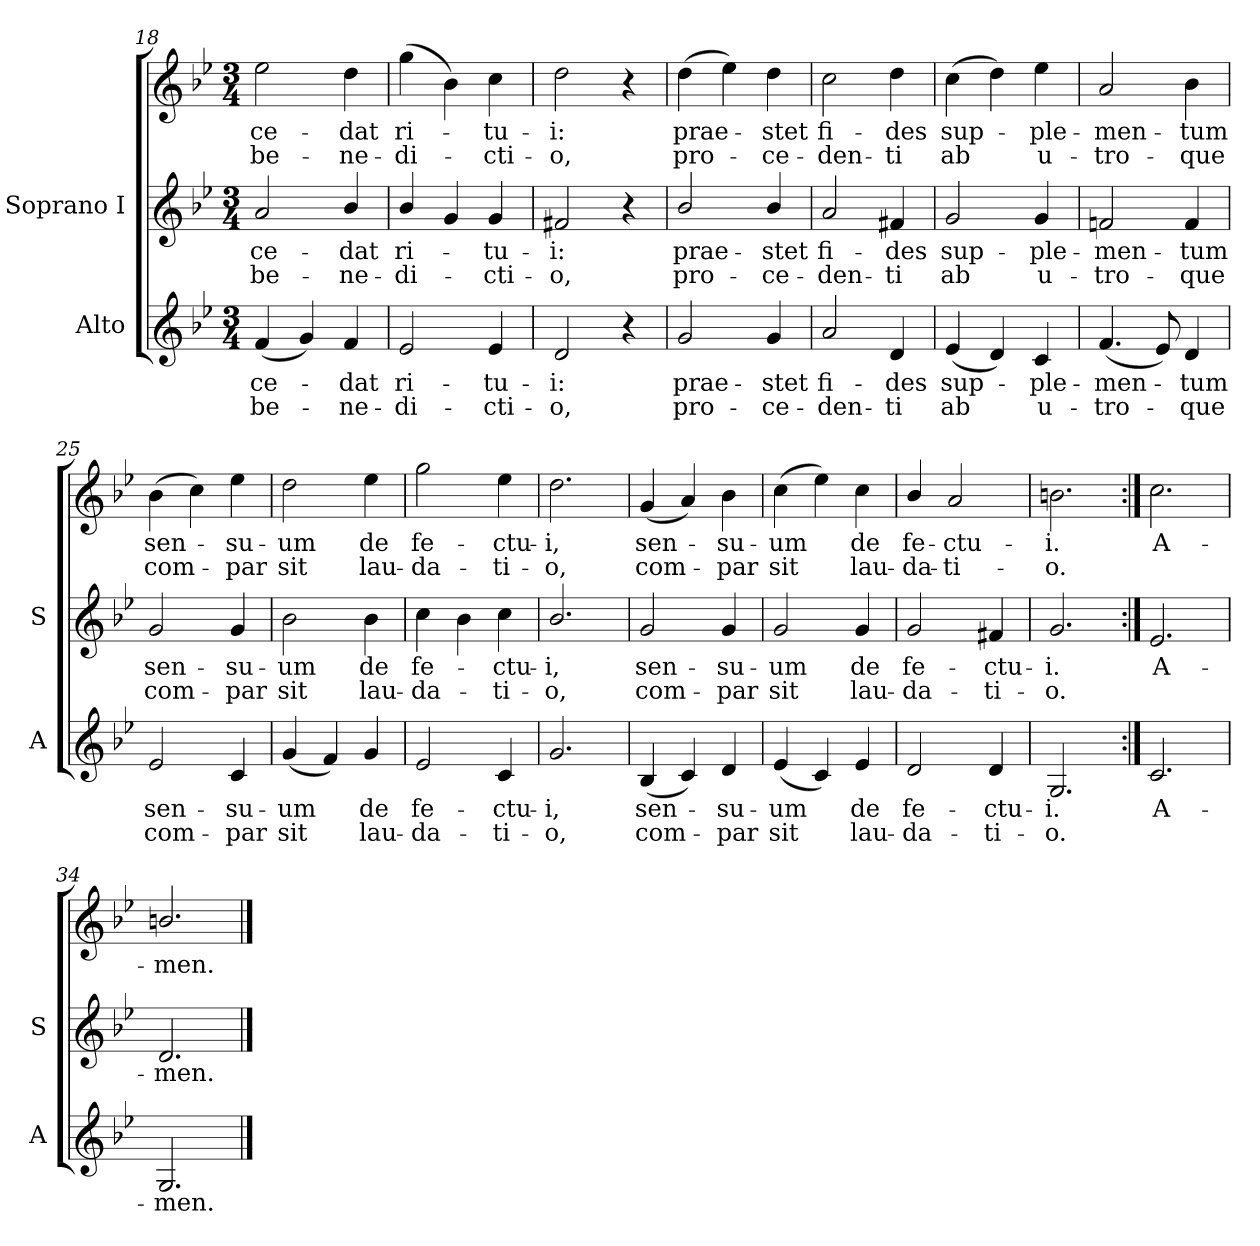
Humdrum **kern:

**kern	**text	**text	**kern	**text	**text	**kern	**text	**text
*part2	*part2	*part2	*part1	*part1	*part1	*part1	*part1	*part1
*staff3	*staff3	*staff3	*staff2	*staff2	*staff2	*staff1	*staff1	*staff1
*I"Alto	*	*	*I"Soprano I	*	*	*	*	*
*I'A	*	*	*I'S	*	*	*	*	*
!!LO:LB:g=z
*clefG2	*	*	*clefG2	*	*	*clefG2	*	*
*k[b-e-]	*	*	*k[b-e-]	*	*	*k[b-e-]	*	*
*B-:	*	*	*B-:	*	*	*B-:	*	*
*M3/4	*	*	*M3/4	*	*	*M3/4	*	*
=18	=18	=18	=18	=18	=18	=18	=18	=18
!	!LO:LY:b	!LO:LY:b	!	!LO:LY:b	!LO:LY:b	!	!LO:LY:b	!LO:LY:b
(<4f	ce-	be-	2a	-ce-	-be-	2ee-	ce-	-be-
4g)	.	.	.	.	.	.	.	.
!	!LO:LY:b	!LO:LY:b	!	!LO:LY:b	!LO:LY:b	!	!LO:LY:b	!LO:LY:b
4f	dat	ne-	4b-/	-dat	ne-	4dd	-dat	ne-
=19	=19	=19	=19	=19	=19	=19	=19	=19
!	!LO:LY:b	!LO:LY:b	!	!LO:LY:b	!LO:LY:b	!	!LO:LY:b	!LO:LY:b
2e-	-ri-	-di-	4b-/	-ri-	di-	(4gg	-ri-	di-
.	.	.	4g	.	.	4b-)	.	.
!	!LO:LY:b	!LO:LY:b	!	!LO:LY:b	!LO:LY:b	!	!LO:LY:b	!LO:LY:b
4e-	-tu-	-cti-	4g	tu-	-cti-	4cc	tu-	-cti-
=20	=20	=20	=20	=20	=20	=20	=20	=20
!	!LO:LY:b	!LO:LY:b	!	!LO:LY:b	!LO:LY:b	!	!LO:LY:b	!LO:LY:b
2d	-i:	o,	2f#X	i:	o,	2dd	-i:	o,
4r	.	.	4r	.	.	4r	.	.
=21	=21	=21	=21	=21	=21	=21	=21	=21
!	!LO:LY:b	!LO:LY:b	!	!LO:LY:b	!LO:LY:b	!	!LO:LY:b	!LO:LY:b
2g	prae-	-pro-	2b-/	-prae-	-pro-	(>4dd	prae-	pro-
.	.	.	.	.	.	4ee-)	.	.
!	!LO:LY:b	!LO:LY:b	!	!LO:LY:b	!LO:LY:b	!	!LO:LY:b	!LO:LY:b
4g	-stet	ce-	4b-/	-stet	ce-	4dd	stet	ce-
=22	=22	=22	=22	=22	=22	=22	=22	=22
!	!LO:LY:b	!LO:LY:b	!	!LO:LY:b	!LO:LY:b	!	!LO:LY:b	!LO:LY:b
2a	-fi-	-den-	2a	fi-	-den-	2cc	-fi-	-den-
!	!LO:LY:b	!LO:LY:b	!	!LO:LY:b	!LO:LY:b	!	!LO:LY:b	!LO:LY:b
4d	-des	ti	4f#X	-des	ti	4dd	-des	ti
=23	=23	=23	=23	=23	=23	=23	=23	=23
!	!LO:LY:b	!LO:LY:b	!	!LO:LY:b	!LO:LY:b	!	!LO:LY:b	!LO:LY:b
(<4e-	sup-	ab	2g	-sup-	-ab	(>4cc	sup-	ab
4d)	.	.	.	.	.	4dd)	.	.
!	!LO:LY:b	!LO:LY:b	!	!LO:LY:b	!LO:LY:b	!	!LO:LY:b	!LO:LY:b
4c	ple-	-u-	4g	ple-	-u-	4ee-	ple-	-u-
=24	=24	=24	=24	=24	=24	=24	=24	=24
!	!LO:LY:b	!LO:LY:b	!	!LO:LY:b	!LO:LY:b	!	!LO:LY:b	!LO:LY:b
(<4.f	-men-	tro-	2fn	men-	-tro-	2a	-men-	-tro-
8e-)	.	.	.	.	.	.	.	.
!	!LO:LY:b	!LO:LY:b	!	!LO:LY:b	!LO:LY:b	!	!LO:LY:b	!LO:LY:b
4d	tum	que	4f	-tum	que	4b-	-tum	que
=25	=25	=25	=25	=25	=25	=25	=25	=25
!	!LO:LY:b	!LO:LY:b	!	!LO:LY:b	!LO:LY:b	!	!LO:LY:b	!LO:LY:b
2e-	sen-	-com-	2g	sen-	-com-	(>4b-	sen-	com-
.	.	.	.	.	.	4cc)	.	.
!	!LO:LY:b	!LO:LY:b	!	!LO:LY:b	!LO:LY:b	!	!LO:LY:b	!LO:LY:b
4c	-su-	-par	4g	-su-	-par	4ee-	su-	-par
!!LO:LB:g=z
=26	=26	=26	=26	=26	=26	=26	=26	=26
!	!LO:LY:b	!LO:LY:b	!	!LO:LY:b	!LO:LY:b	!	!LO:LY:b	!LO:LY:b
(<4g	um	sit	2b-	-um	sit	2dd	um	sit
4f)	.	.	.	.	.	.	.	.
!	!LO:LY:b	!LO:LY:b	!	!LO:LY:b	!LO:LY:b	!	!LO:LY:b	!LO:LY:b
4g	de	lau-	4b-	de	lau-	4ee-	de	lau-
=27	=27	=27	=27	=27	=27	=27	=27	=27
!	!LO:LY:b	!LO:LY:b	!	!LO:LY:b	!LO:LY:b	!	!LO:LY:b	!LO:LY:b
2e-	-fe-	-da-	4cc	-fe-	da-	2gg	-fe-	-da-
.	.	.	4b-	.	.	.	.	.
!	!LO:LY:b	!LO:LY:b	!	!LO:LY:b	!LO:LY:b	!	!LO:LY:b	!LO:LY:b
4c	-ctu-	-ti-	4cc	ctu-	-ti-	4ee-	-ctu-	-ti-
=28	=28	=28	=28	=28	=28	=28	=28	=28
!	!LO:LY:b	!LO:LY:b	!	!LO:LY:b	!LO:LY:b	!	!LO:LY:b	!LO:LY:b
2.g	-i,	o,	2.b-/	i,	o,	2.dd	-i,	o,
=29	=29	=29	=29	=29	=29	=29	=29	=29
!	!LO:LY:b	!LO:LY:b	!	!LO:LY:b	!LO:LY:b	!	!LO:LY:b	!LO:LY:b
(<4B-	sen-	com-	2g	sen-	-com-	(<4g	sen-	com-
4c)	.	.	.	.	.	4a)	.	.
!	!LO:LY:b	!LO:LY:b	!	!LO:LY:b	!LO:LY:b	!	!LO:LY:b	!LO:LY:b
4d	su-	-par	4g	-su-	-par	4b-	su-	-par
=30	=30	=30	=30	=30	=30	=30	=30	=30
!	!LO:LY:b	!LO:LY:b	!	!LO:LY:b	!LO:LY:b	!	!LO:LY:b	!LO:LY:b
(<4e-	um	sit	2g	-um	sit	(>4cc	um	sit
4c)	.	.	.	.	.	4ee-)	.	.
!	!LO:LY:b	!LO:LY:b	!	!LO:LY:b	!LO:LY:b	!	!LO:LY:b	!LO:LY:b
4e-	de	lau-	4g	de	lau-	4cc	de	lau-
=31	=31	=31	=31	=31	=31	=31	=31	=31
!	!LO:LY:b	!LO:LY:b	!	!LO:LY:b	!LO:LY:b	!	!LO:LY:b	!LO:LY:b
2d	-fe-	-da-	2g	-fe-	-da-	4b-/	-fe-	-da-
!	!	!	!	!	!	!	!LO:LY:b	!LO:LY:b
.	.	.	.	.	.	2a	-ctu-	-ti-
!	!LO:LY:b	!LO:LY:b	!	!LO:LY:b	!LO:LY:b	!	!	!
4d	-ctu-	-ti-	4f#X	-ctu-	-ti-	.	.	.
=32	=32	=32	=32	=32	=32	=32	=32	=32
!	!LO:LY:b	!LO:LY:b	!	!LO:LY:b	!LO:LY:b	!	!LO:LY:b	!LO:LY:b
2.G	-i.	o.	2.g	i.	o.	2.bn	-i.	o.
=33:|!	=33:|!	=33:|!	=33:|!	=33:|!	=33:|!	=33:|!	=33:|!	=33:|!
!	!LO:LY:b	!	!	!LO:LY:b	!	!	!LO:LY:b	!
2.c	A-	.	2.e-	-A-	.	2.cc	A-	.
=34	=34	=34	=34	=34	=34	=34	=34	=34
!	!LO:LY:b	!	!	!LO:LY:b	!	!	!LO:LY:b	!
2.G	-men.	.	2.d	men.	.	2.bn/	-men.	.
==	==	==	==	==	==	==	==	==
*-	*-	*-	*-	*-	*-	*-	*-	*-
